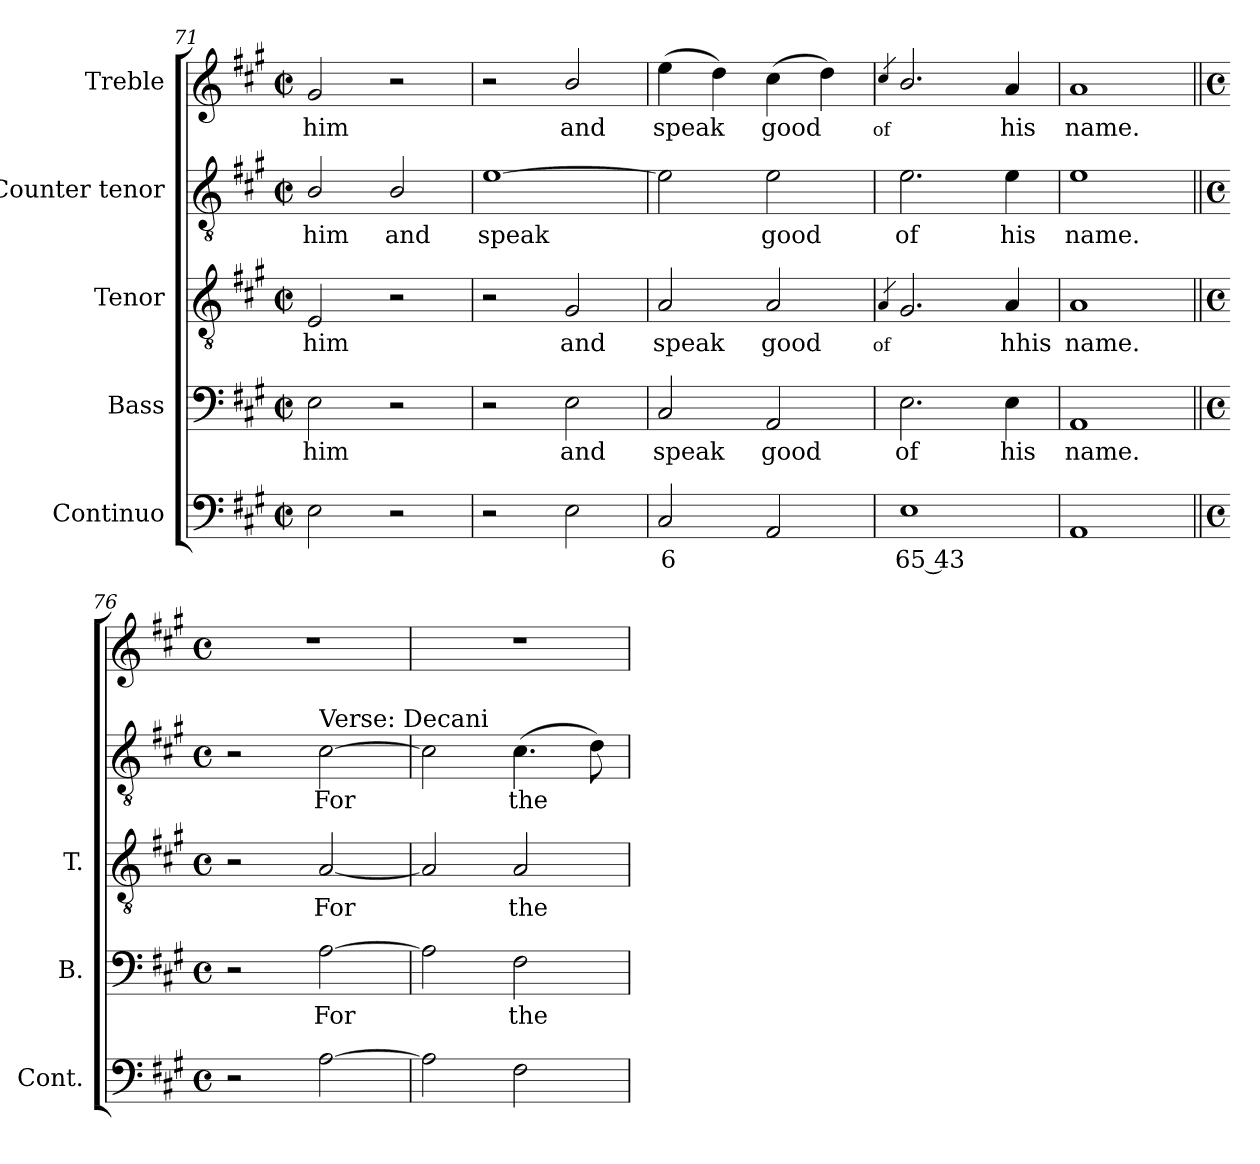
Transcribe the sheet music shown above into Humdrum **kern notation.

**kern	**text	**kern	**text	**kern	**text	**kern	**text	**kern	**text
*part5	*part5	*part4	*part4	*part3	*part3	*part2	*part2	*part1	*part1
*staff5	*staff5	*staff4	*staff4	*staff3	*staff3	*staff2	*staff2	*staff1	*staff1
*I"Continuo	*	*I"Bass	*	*I"Tenor	*	*I"Counter tenor	*	*I"Treble	*
*I'Cont.	*	*I'B.	*	*I'T.	*	*	*	*	*
*clefF4	*	*clefF4	*	*clefGv2	*	*clefGv2	*	*clefG2	*
*	*	*	*	*ITrd7c12	*	*ITrd7c12	*	*	*
*k[f#c#g#]	*	*k[f#c#g#]	*	*k[f#c#g#]	*	*k[f#c#g#]	*	*k[f#c#g#]	*
*A:	*	*A:	*	*A:	*	*A:	*	*A:	*
*M2/2	*	*M2/2	*	*M2/2	*	*M2/2	*	*M2/2	*
*met(c|)	*	*met(c|)	*	*met(c|)	*	*met(c|)	*	*met(c|)	*
=71	=71	=71	=71	=71	=71	=71	=71	=71	=71
!	!	!	!LO:LY:b:color=#000000	!	!	!	!	!	!
!	!	!	!	!	!LO:LY:b:color=#000000	!	!	!	!
!	!	!	!	!	!	!	!LO:LY:b:color=#000000	!	!
!	!	!	!	!	!	!	!	!	!LO:LY:b:color=#000000
2Ei\	.	2Ei\	him	2EEi/	him	2BBi/	him	2g#i/	him
!	!	!	!	!	!	!	!LO:LY:b:color=#000000	!	!
2r	.	2r	.	2r	.	2BBi/	and	2r	.
=72	=72	=72	=72	=72	=72	=72	=72	=72	=72
!	!	!	!	!	!	!	!LO:LY:b:color=#000000	!	!
2r	.	2r	.	2r	.	[1Ei	speak	2r	.
!	!	!	!LO:LY:b:color=#000000	!	!	!	!	!	!
!	!	!	!	!	!LO:LY:b:color=#000000	!	!	!	!
!	!	!	!	!	!	!	!	!	!LO:LY:b:color=#000000
2Ei\	.	2Ei\	and	2GG#i/	and	.	.	2bi/	and
=73	=73	=73	=73	=73	=73	=73	=73	=73	=73
!	!LO:LY:b:color=#000000	!	!	!	!	!	!	!	!
!	!	!	!LO:LY:b:color=#000000	!	!	!	!	!	!
!	!	!	!	!	!LO:LY:b:color=#000000	!	!	!	!
!	!	!	!	!	!	!	!	!	!LO:LY:b:color=#000000
2C#i/	6	2C#i/	speak	2AAi/	speak	2Ei\]	.	(4eei\	speak
.	.	.	.	.	.	.	.	4ddi\)	.
!	!	!	!LO:LY:b:color=#000000	!	!	!	!	!	!
!	!	!	!	!	!LO:LY:b:color=#000000	!	!	!	!
!	!	!	!	!	!	!	!LO:LY:b:color=#000000	!	!
!	!	!	!	!	!	!	!	!	!LO:LY:b:color=#000000
2AAi/	.	2AAi/	good	2AAi/	good	2Ei\	good	(4cc#i\	good
.	.	.	.	.	.	.	.	4ddi\)	.
=74	=74	=74	=74	=74	=74	=74	=74	=74	=74
!	!	!	!	!	!	!	!	!	!LO:LY:b:color=#000000
!	!	!	!	!	!LO:LY:b:color=#000000	!	!	!	!
.	.	.	.	4qAAi/	of	.	.	4qcc#i/	of
!	!LO:LY:b:color=#000000	!	!	!	!	!	!	!	!
!	!	!	!LO:LY:b:color=#000000	!	!	!	!	!	!
!	!	!	!	!	!	!	!LO:LY:b:color=#000000	!	!
1Ei	65 43	2.Ei\	of	2.GG#i/	.	2.Ei\	of	2.bi/	.
!	!	!	!LO:LY:b:color=#000000	!	!	!	!	!	!
!	!	!	!	!	!LO:LY:b:color=#000000	!	!	!	!
!	!	!	!	!	!	!	!LO:LY:b:color=#000000	!	!
!	!	!	!	!	!	!	!	!	!LO:LY:b:color=#000000
.	.	4Ei\	his	4AAi/	hhis	4Ei\	his	4ai/	his
=75	=75	=75	=75	=75	=75	=75	=75	=75	=75
!	!	!	!LO:LY:b:color=#000000	!	!	!	!	!	!
!	!	!	!	!	!LO:LY:b:color=#000000	!	!	!	!
!	!	!	!	!	!	!	!LO:LY:b:color=#000000	!	!
!	!	!	!	!	!	!	!	!	!LO:LY:b:color=#000000
1AAi	.	1AAi	name.	1AAi	name.	1Ei	name.	1ai	name.
!!LO:PB:g=z
=76||	=76||	=76||	=76||	=76||	=76||	=76||	=76||	=76||	=76||
*M4/4	*	*M4/4	*	*M4/4	*	*M4/4	*	*M4/4	*
*met(c)	*	*met(c)	*	*met(c)	*	*met(c)	*	*met(c)	*
2r	.	2r	.	2r	.	2r	.	1r	.
!	!	!	!LO:LY:b:color=#000000	!	!	!	!	!	!
!	!	!	!	!	!LO:LY:b:color=#000000	!	!	!	!
!	!	!	!	!	!	!LO:TX:a:t=Verse&colon; Decani	!	!	!
!	!	!	!	!	!	!	!LO:LY:b:color=#000000	!	!
[2Ai\	.	[2Ai\	For	[2AAi/	For	[2C#i\	For	.	.
=77	=77	=77	=77	=77	=77	=77	=77	=77	=77
2Ai\]	.	2Ai\]	.	2AAi/]	.	2C#i\]	.	1r	.
!	!	!	!LO:LY:b:color=#000000	!	!	!	!	!	!
!	!	!	!	!	!LO:LY:b:color=#000000	!	!	!	!
!	!	!	!	!	!	!	!LO:LY:b:color=#000000	!	!
2F#i\	.	2F#i\	the	2AAi/	the	(4.C#i\	the	.	.
.	.	.	.	.	.	8Di\)	.	.	.
=	=	=	=	=	=	=	=	=	=
*-	*-	*-	*-	*-	*-	*-	*-	*-	*-
